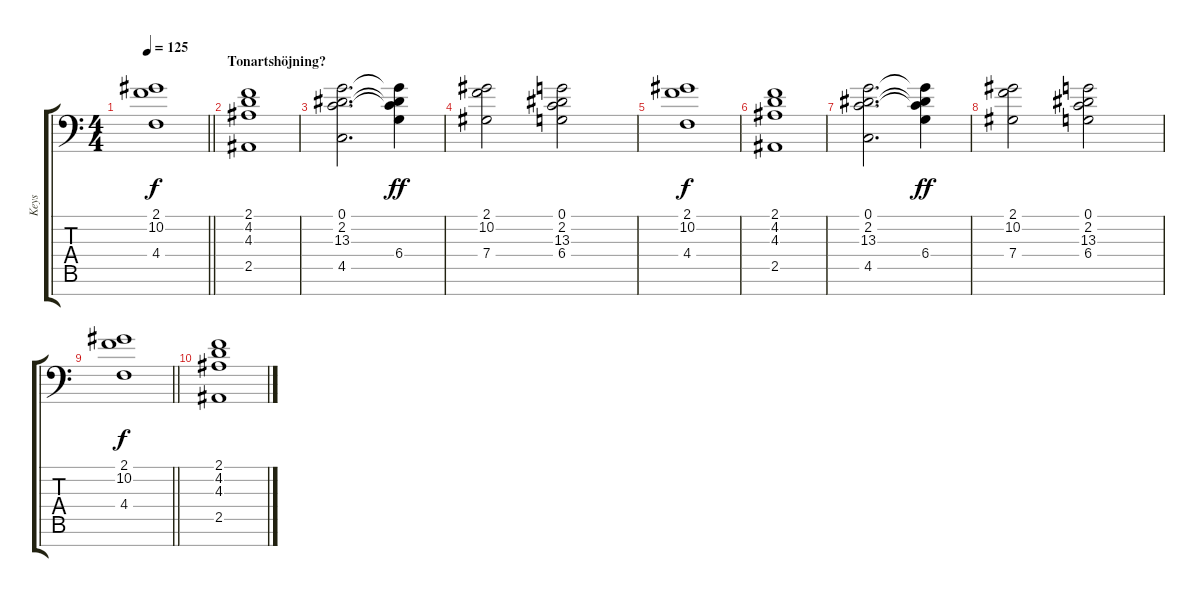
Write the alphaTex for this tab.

\track ("Keys" "Keys") {instrument stringensemble2}
\staff {score tabs}
\tuning (Eb4 Bb3 Gb3 Db3 Ab2 Eb2 Bb1) {hide}
\ts (4 4)
\tempo 125
\clef f4
\barLineRight lightlight
\ks c
(2.1 10.2 4.4).1{dy f} |
\section ("" "Tonartshöjning?")
(2.1 4.2 4.3 2.5).1 |
(0.1 2.2 13.3 4.5).2{d} (0.1{t} 2.2{t} 13.3{t} 6.4).4{dy ff} |
(2.1 10.2 7.4).2 (0.1 2.2 13.3 6.4).2 |
(2.1 10.2 4.4).1{dy f} |
(2.1 4.2 4.3 2.5).1 |
(0.1 2.2 13.3 4.5).2{d} (0.1{t} 2.2{t} 13.3{t} 6.4).4{dy ff} |
(2.1 10.2 7.4).2 (0.1 2.2 13.3 6.4).2 |
\barLineRight lightlight
(2.1 10.2 4.4).1{dy f} |
(2.1 4.2 4.3 2.5).1
